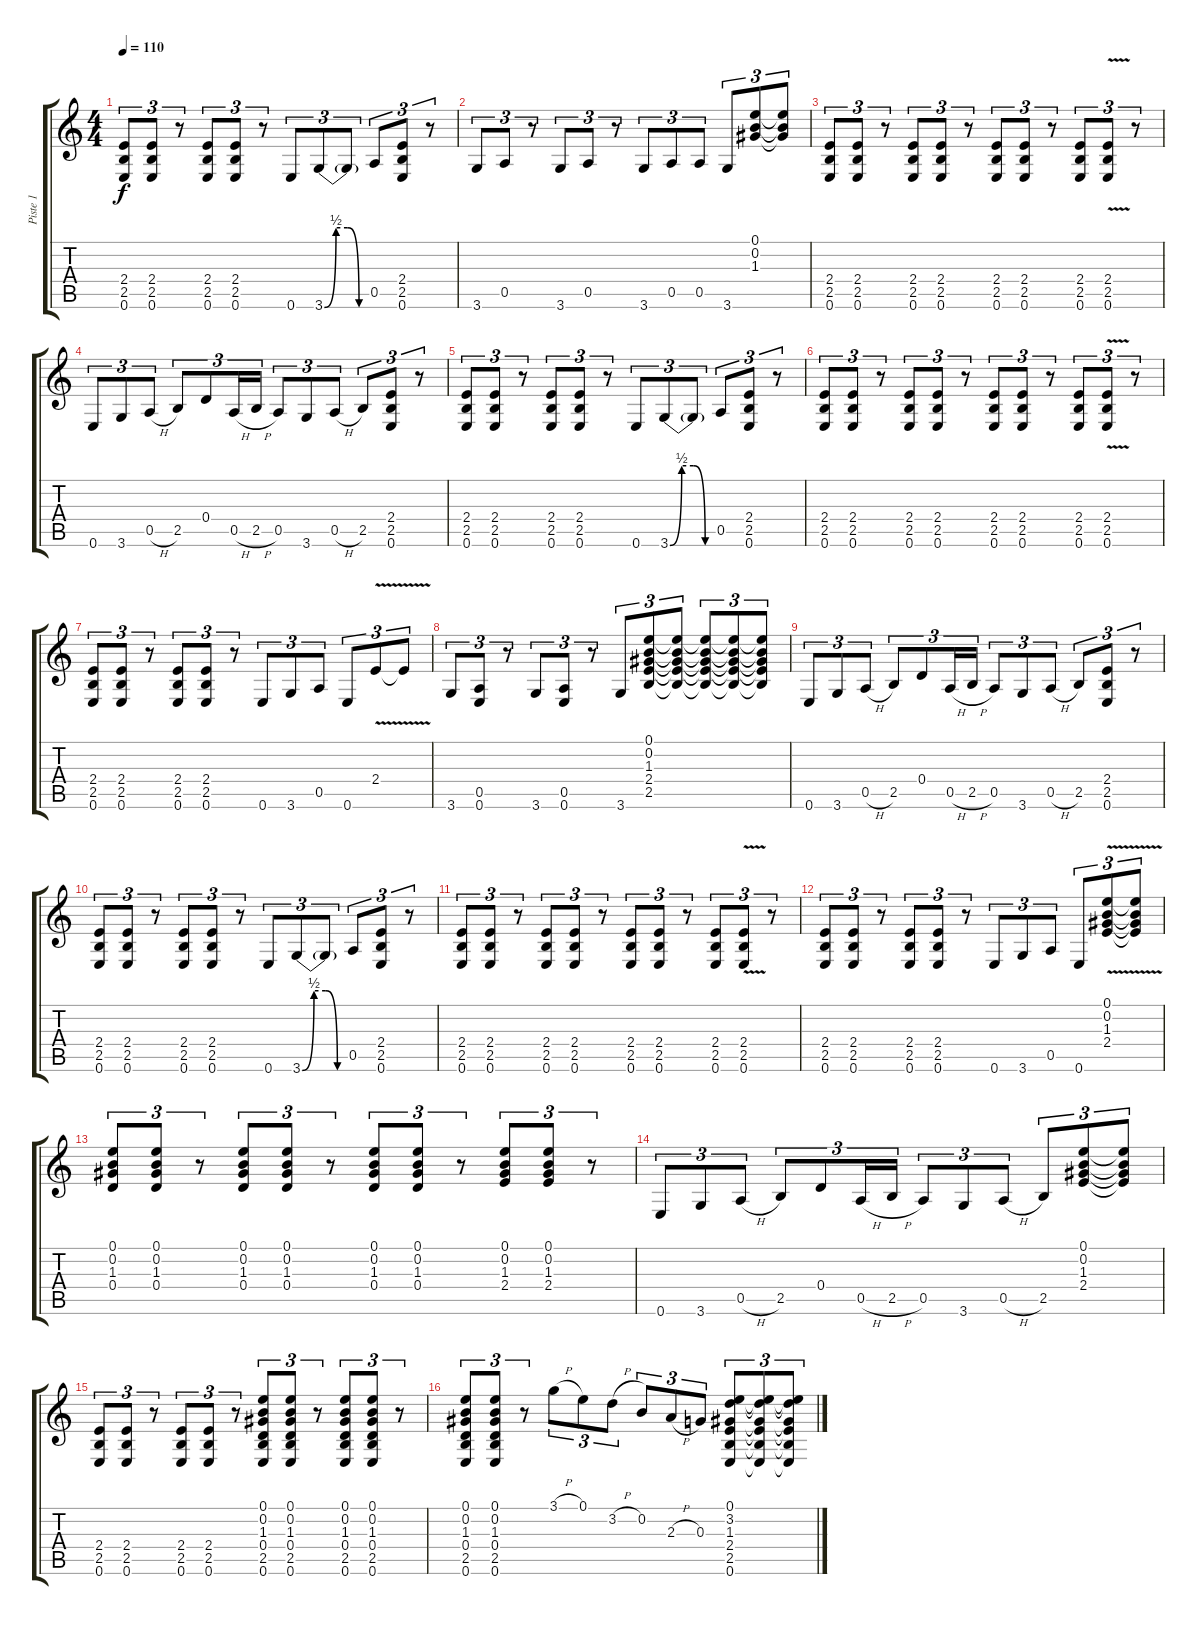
\track ("Piste 1" "Piste 1") {instrument electricguitarmuted}
\staff {score tabs}
\tuning (E4 B3 G3 D3 A2 E2) {hide}
\ts (4 4)
\tempo 110
\clef g2
\ks c
(2.4 2.5 0.6).8{tu (3 2) dy f} (2.4 2.5 0.6).8{tu (3 2)} r.8{tu (3 2)} (2.4 2.5 0.6).8{tu (3 2)} (2.4 2.5 0.6).8{tu (3 2)} r.8{tu (3 2)} 0.6.8{tu (3 2)} 3.6{be (custom 0 0 15 2 30 2 45 0 60 0)}.8{tu (3 2)} 3.6{t}.8{tu (3 2)} 0.5.8{tu (3 2)} (2.4 2.5 0.6).8{tu (3 2)} r.8{tu (3 2)} |
3.6.8{tu (3 2)} 0.5.8{tu (3 2)} r.8{tu (3 2)} 3.6.8{tu (3 2)} 0.5.8{tu (3 2)} r.8{tu (3 2)} 3.6.8{tu (3 2)} 0.5.8{tu (3 2)} 0.5.8{tu (3 2)} 3.6.8{tu (3 2)} (0.1 0.2 1.3).8{tu (3 2)} (0.1{t} 0.2{t} 1.3{t}).8{tu (3 2)} |
(2.4 2.5 0.6).8{tu (3 2)} (2.4 2.5 0.6).8{tu (3 2)} r.8{tu (3 2)} (2.4 2.5 0.6).8{tu (3 2)} (2.4 2.5 0.6).8{tu (3 2)} r.8{tu (3 2)} (2.4 2.5 0.6).8{tu (3 2)} (2.4 2.5 0.6).8{tu (3 2)} r.8{tu (3 2)} (2.4 2.5 0.6).8{tu (3 2)} (2.4{v} 2.5 0.6).8{tu (3 2)} r.8{tu (3 2)} |
0.6.8{tu (3 2)} 3.6.8{tu (3 2)} 0.5{h}.8{tu (3 2)} 2.5.8{tu (3 2)} 0.4.8{tu (3 2)} 0.5{h}.16{tu (3 2)} 2.5{h}.16{tu (3 2)} 0.5.8{tu (3 2)} 3.6.8{tu (3 2)} 0.5{h}.8{tu (3 2)} 2.5.8{tu (3 2)} (2.4 2.5 0.6).8{tu (3 2)} r.8{tu (3 2)} |
(2.4 2.5 0.6).8{tu (3 2)} (2.4 2.5 0.6).8{tu (3 2)} r.8{tu (3 2)} (2.4 2.5 0.6).8{tu (3 2)} (2.4 2.5 0.6).8{tu (3 2)} r.8{tu (3 2)} 0.6.8{tu (3 2)} 3.6{be (custom 0 0 15 2 30 2 45 0 60 0)}.8{tu (3 2)} 3.6{t}.8{tu (3 2)} 0.5.8{tu (3 2)} (2.4 2.5 0.6).8{tu (3 2)} r.8{tu (3 2)} |
(2.4 2.5 0.6).8{tu (3 2)} (2.4 2.5 0.6).8{tu (3 2)} r.8{tu (3 2)} (2.4 2.5 0.6).8{tu (3 2)} (2.4 2.5 0.6).8{tu (3 2)} r.8{tu (3 2)} (2.4 2.5 0.6).8{tu (3 2)} (2.4 2.5 0.6).8{tu (3 2)} r.8{tu (3 2)} (2.4 2.5 0.6).8{tu (3 2)} (2.4{v} 2.5 0.6).8{tu (3 2)} r.8{tu (3 2)} |
(2.4 2.5 0.6).8{tu (3 2)} (2.4 2.5 0.6).8{tu (3 2)} r.8{tu (3 2)} (2.4 2.5 0.6).8{tu (3 2)} (2.4 2.5 0.6).8{tu (3 2)} r.8{tu (3 2)} 0.6.8{tu (3 2)} 3.6.8{tu (3 2)} 0.5.8{tu (3 2)} 0.6.8{tu (3 2)} 2.4{v}.8{tu (3 2)} 2.4{t}.8{tu (3 2)} |
3.6.8{tu (3 2)} (0.5 0.6).8{tu (3 2)} r.8{tu (3 2)} 3.6.8{tu (3 2)} (0.5 0.6).8{tu (3 2)} r.8{tu (3 2)} 3.6.8{tu (3 2)} (0.1 0.2 1.3 2.4 2.5).8{tu (3 2)} (0.1{t} 0.2{t} 1.3{t} 2.4{t} 2.5{t}).8{tu (3 2)} (0.1{t} 0.2{t} 1.3{t} 2.4{t} 2.5{t}).8{tu (3 2)} (0.1{t} 0.2{t} 1.3{t} 2.4{t} 2.5{t}).8{tu (3 2)} (0.1{t} 0.2{t} 1.3{t} 2.4{t} 2.5{t}).8{tu (3 2)} |
0.6.8{tu (3 2)} 3.6.8{tu (3 2)} 0.5{h}.8{tu (3 2)} 2.5.8{tu (3 2)} 0.4.8{tu (3 2)} 0.5{h}.16{tu (3 2)} 2.5{h}.16{tu (3 2)} 0.5.8{tu (3 2)} 3.6.8{tu (3 2)} 0.5{h}.8{tu (3 2)} 2.5.8{tu (3 2)} (2.4 2.5 0.6).8{tu (3 2)} r.8{tu (3 2)} |
(2.4 2.5 0.6).8{tu (3 2)} (2.4 2.5 0.6).8{tu (3 2)} r.8{tu (3 2)} (2.4 2.5 0.6).8{tu (3 2)} (2.4 2.5 0.6).8{tu (3 2)} r.8{tu (3 2)} 0.6.8{tu (3 2)} 3.6{be (custom 0 0 15 2 30 2 45 0 60 0)}.8{tu (3 2)} 3.6{t}.8{tu (3 2)} 0.5.8{tu (3 2)} (2.4 2.5 0.6).8{tu (3 2)} r.8{tu (3 2)} |
(2.4 2.5 0.6).8{tu (3 2)} (2.4 2.5 0.6).8{tu (3 2)} r.8{tu (3 2)} (2.4 2.5 0.6).8{tu (3 2)} (2.4 2.5 0.6).8{tu (3 2)} r.8{tu (3 2)} (2.4 2.5 0.6).8{tu (3 2)} (2.4 2.5 0.6).8{tu (3 2)} r.8{tu (3 2)} (2.4 2.5 0.6).8{tu (3 2)} (2.4{v} 2.5 0.6).8{tu (3 2)} r.8{tu (3 2)} |
(2.4 2.5 0.6).8{tu (3 2)} (2.4 2.5 0.6).8{tu (3 2)} r.8{tu (3 2)} (2.4 2.5 0.6).8{tu (3 2)} (2.4 2.5 0.6).8{tu (3 2)} r.8{tu (3 2)} 0.6.8{tu (3 2)} 3.6.8{tu (3 2)} 0.5.8{tu (3 2)} 0.6.8{tu (3 2)} (0.1 0.2 1.3 2.4{v}).8{tu (3 2)} (0.1{t} 0.2{t} 1.3{t} 2.4{t}).8{tu (3 2)} |
(0.1 0.2 1.3 0.4).8{tu (3 2)} (0.1 0.2 1.3 0.4).8{tu (3 2)} r.8{tu (3 2)} (0.1 0.2 1.3 0.4).8{tu (3 2)} (0.1 0.2 1.3 0.4).8{tu (3 2)} r.8{tu (3 2)} (0.1 0.2 1.3 0.4).8{tu (3 2)} (0.1 0.2 1.3 0.4).8{tu (3 2)} r.8{tu (3 2)} (0.1 0.2 1.3 2.4).8{tu (3 2)} (0.1 0.2 1.3 2.4).8{tu (3 2)} r.8{tu (3 2)} |
0.6.8{tu (3 2)} 3.6.8{tu (3 2)} 0.5{h}.8{tu (3 2)} 2.5.8{tu (3 2)} 0.4.8{tu (3 2)} 0.5{h}.16{tu (3 2)} 2.5{h}.16{tu (3 2)} 0.5.8{tu (3 2)} 3.6.8{tu (3 2)} 0.5{h}.8{tu (3 2)} 2.5.8{tu (3 2)} (0.1 0.2 1.3 2.4).8{tu (3 2)} (0.1{t} 0.2{t} 1.3{t} 2.4{t}).8{tu (3 2)} |
(2.4 2.5 0.6).8{tu (3 2)} (2.4 2.5 0.6).8{tu (3 2)} r.8{tu (3 2)} (2.4 2.5 0.6).8{tu (3 2)} (2.4 2.5 0.6).8{tu (3 2)} r.8{tu (3 2)} (0.1 0.2 1.3 0.4 2.5 0.6).8{tu (3 2)} (0.1 0.2 1.3 0.4 2.5 0.6).8{tu (3 2)} r.8{tu (3 2)} (0.1 0.2 1.3 0.4 2.5 0.6).8{tu (3 2)} (0.1 0.2 1.3 0.4 2.5 0.6).8{tu (3 2)} r.8{tu (3 2)} |
(0.1 0.2 1.3 0.4 2.5 0.6).8{tu (3 2)} (0.1 0.2 1.3 0.4 2.5 0.6).8{tu (3 2)} r.8{tu (3 2)} 3.1{h}.8{tu (3 2)} 0.1.8{tu (3 2)} 3.2{h}.8{tu (3 2)} 0.2.8{tu (3 2)} 2.3{h}.8{tu (3 2)} 0.3.8{tu (3 2)} (0.1 3.2 1.3 2.4 2.5 0.6).8{tu (3 2)} (0.1{t} 3.2{t} 1.3{t} 2.4{t} 2.5{t} 0.6{t}).8{tu (3 2)} (0.1{t} 3.2{t} 1.3{t} 2.4{t} 2.5{t} 0.6{t}).8{tu (3 2)}
